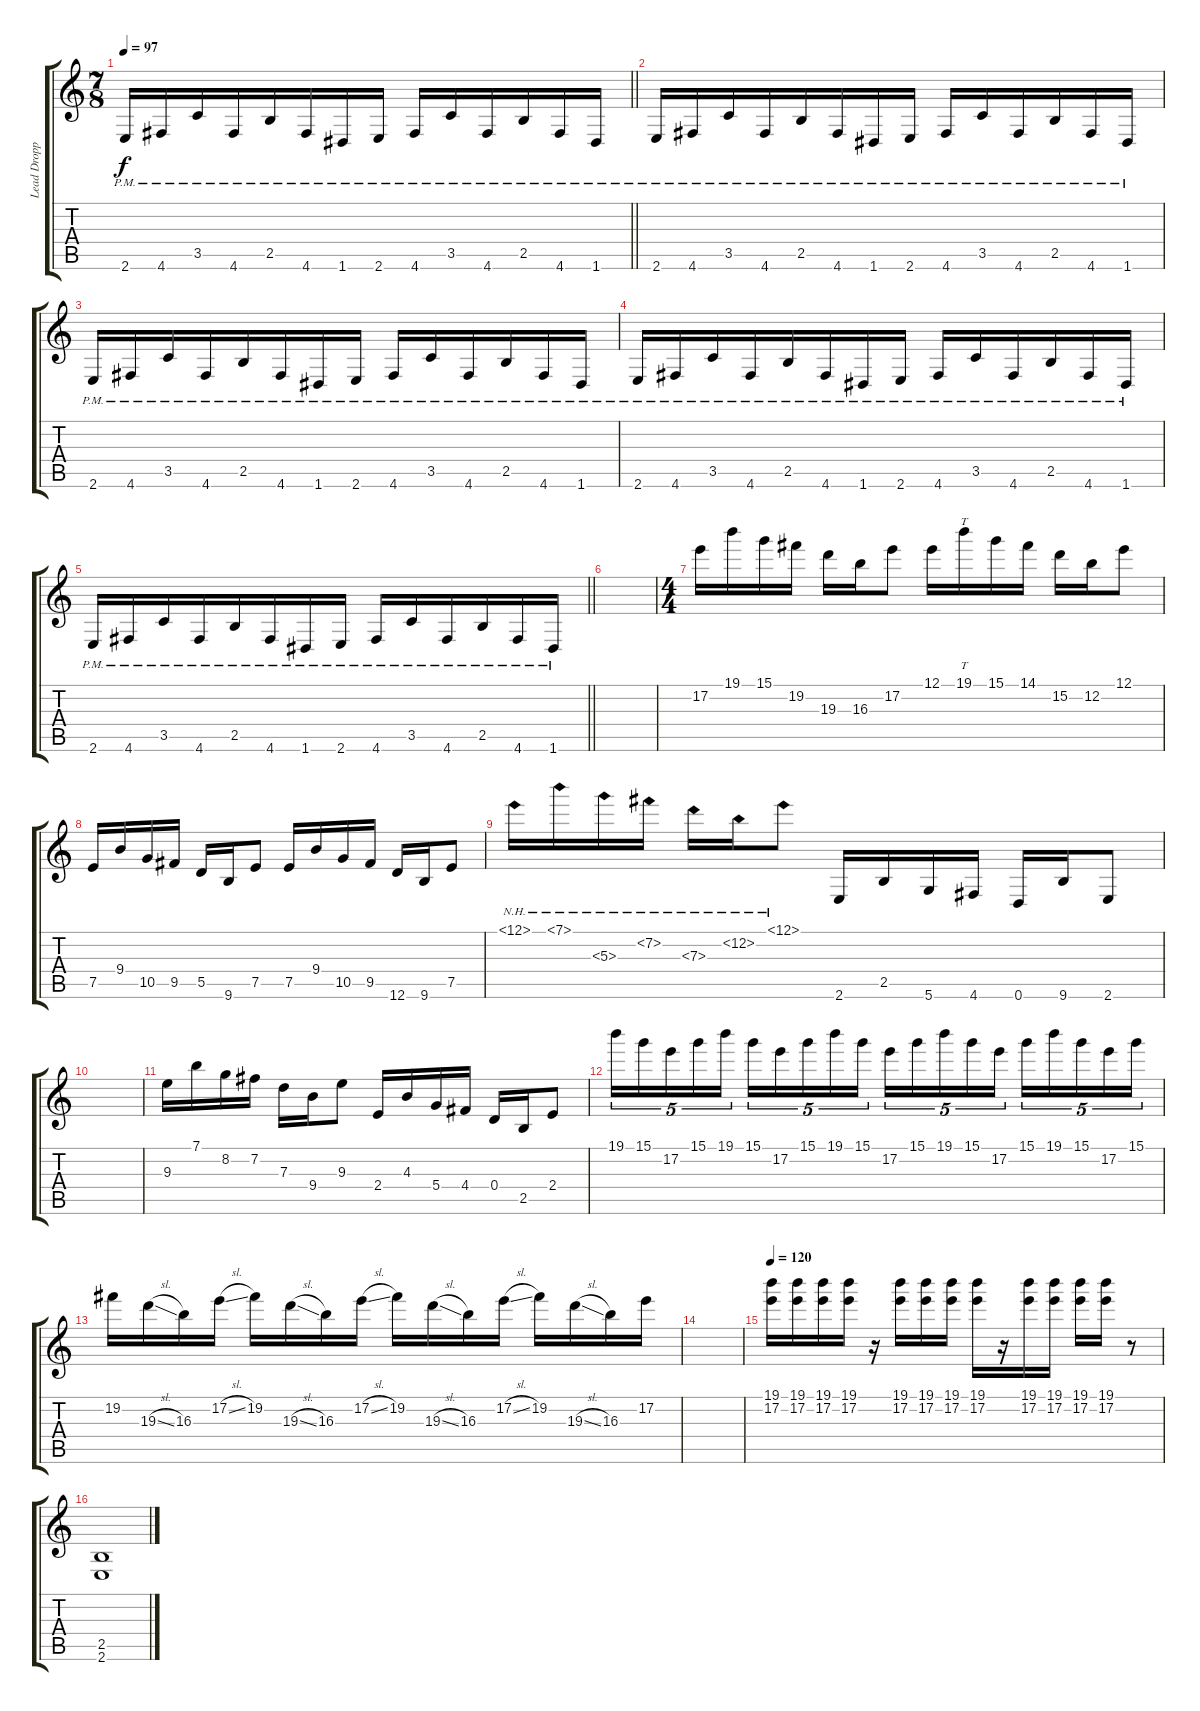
\track ("Lead Dropped D " "Lead Dropp") {instrument distortionguitar}
\staff {score tabs}
\tuning (E4 B3 G3 D3 A2 D2) {hide}
\ts (7 8)
\tempo 97
\clef g2
\barLineRight lightlight
\ks c
2.6{pm}.16{dy f} 4.6{pm}.16 3.5{pm}.16 4.6{pm}.16 2.5{pm}.16 4.6{pm}.16 1.6{pm}.16 2.6{pm}.16 4.6{pm}.16 3.5{pm}.16 4.6{pm}.16 2.5{pm}.16 4.6{pm}.16 1.6{pm}.16 |
2.6{pm}.16 4.6{pm}.16 3.5{pm}.16 4.6{pm}.16 2.5{pm}.16 4.6{pm}.16 1.6{pm}.16 2.6{pm}.16 4.6{pm}.16 3.5{pm}.16 4.6{pm}.16 2.5{pm}.16 4.6{pm}.16 1.6{pm}.16 |
2.6{pm}.16 4.6{pm}.16 3.5{pm}.16 4.6{pm}.16 2.5{pm}.16 4.6{pm}.16 1.6{pm}.16 2.6{pm}.16 4.6{pm}.16 3.5{pm}.16 4.6{pm}.16 2.5{pm}.16 4.6{pm}.16 1.6{pm}.16 |
2.6{pm}.16 4.6{pm}.16 3.5{pm}.16 4.6{pm}.16 2.5{pm}.16 4.6{pm}.16 1.6{pm}.16 2.6{pm}.16 4.6{pm}.16 3.5{pm}.16 4.6{pm}.16 2.5{pm}.16 4.6{pm}.16 1.6{pm}.16 |
\barLineRight lightlight
2.6{pm}.16 4.6{pm}.16 3.5{pm}.16 4.6{pm}.16 2.5{pm}.16 4.6{pm}.16 1.6{pm}.16 2.6{pm}.16 4.6{pm}.16 3.5{pm}.16 4.6{pm}.16 2.5{pm}.16 4.6{pm}.16 1.6{pm}.16 |
|
\ts (4 4)
17.2.16 19.1.16 15.1.16 19.2.16 19.3.16 16.3.16 17.2.8 12.1.16 19.1.16{tt} 15.1.16 14.1.16 15.2.16 12.2.16 12.1.8 |
7.5.16 9.4.16 10.5.16 9.5.16 5.5.16 9.6.16 7.5.8 7.5.16 9.4.16 10.5.16 9.5.16 12.6.16 9.6.16 7.5.8 |
12.1{nh}.16 7.1{nh}.16 5.3{nh}.16 7.2{nh}.16 7.3{nh}.16 12.2{nh}.16 12.1{nh}.8 2.6.16 2.5.16 5.6.16 4.6.16 0.6.16 9.6.16 2.6.8 |
|
9.3.16 7.1.16 8.2.16 7.2.16 7.3.16 9.4.16 9.3.8 2.4.16 4.3.16 5.4.16 4.4.16 0.4.16 2.5.16 2.4.8 |
19.1.16{tu (5 4)} 15.1.16{tu (5 4)} 17.2.16{tu (5 4)} 15.1.16{tu (5 4)} 19.1.16{tu (5 4)} 15.1.16{tu (5 4)} 17.2.16{tu (5 4)} 15.1.16{tu (5 4)} 19.1.16{tu (5 4)} 15.1.16{tu (5 4)} 17.2.16{tu (5 4)} 15.1.16{tu (5 4)} 19.1.16{tu (5 4)} 15.1.16{tu (5 4)} 17.2.16{tu (5 4)} 15.1.16{tu (5 4)} 19.1.16{tu (5 4)} 15.1.16{tu (5 4)} 17.2.16{tu (5 4)} 15.1.16{tu (5 4)} |
19.2.16 19.3{sl}.16 16.3.16 17.2{sl}.16 19.2.16 19.3{sl}.16 16.3.16 17.2{sl}.16 19.2.16 19.3{sl}.16 16.3.16 17.2{sl}.16 19.2.16 19.3{sl}.16 16.3.16 17.2.16 |
|
\tempo 120
(19.1 17.2).16 (19.1 17.2).16 (19.1 17.2).16 (19.1 17.2).16 r.16 (19.1 17.2).16 (19.1 17.2).16 (19.1 17.2).16 (19.1 17.2).16 r.16 (19.1 17.2).16 (19.1 17.2).16 (19.1 17.2).16 (19.1 17.2).16 r.8 |
(2.5 2.6).1
